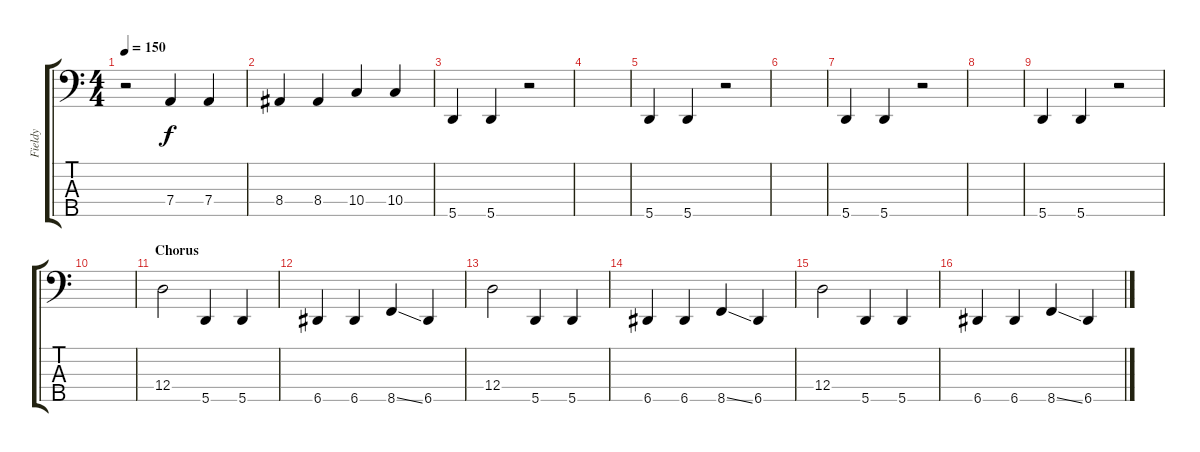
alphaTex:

\track ("Fieldy" "Fieldy") {instrument electricbassfinger}
\staff {score tabs}
\tuning (F2 C2 G1 D1 A0) {hide}
\ts (4 4)
\tempo 150
\clef f4
\ks c
r.2{dy f} 7.4.4 7.4.4 |
8.4.4 8.4.4 10.4.4 10.4.4 |
5.5.4 5.5.4 r.2 |
|
5.5.4 5.5.4 r.2 |
|
5.5.4 5.5.4 r.2 |
|
5.5.4 5.5.4 r.2 |
|
\section ("" "Chorus")
12.4.2 5.5.4 5.5.4 |
6.5.4 6.5.4 8.5{ss}.4 6.5.4 |
12.4.2 5.5.4 5.5.4 |
6.5.4 6.5.4 8.5{ss}.4 6.5.4 |
12.4.2 5.5.4 5.5.4 |
6.5.4 6.5.4 8.5{ss}.4 6.5.4
